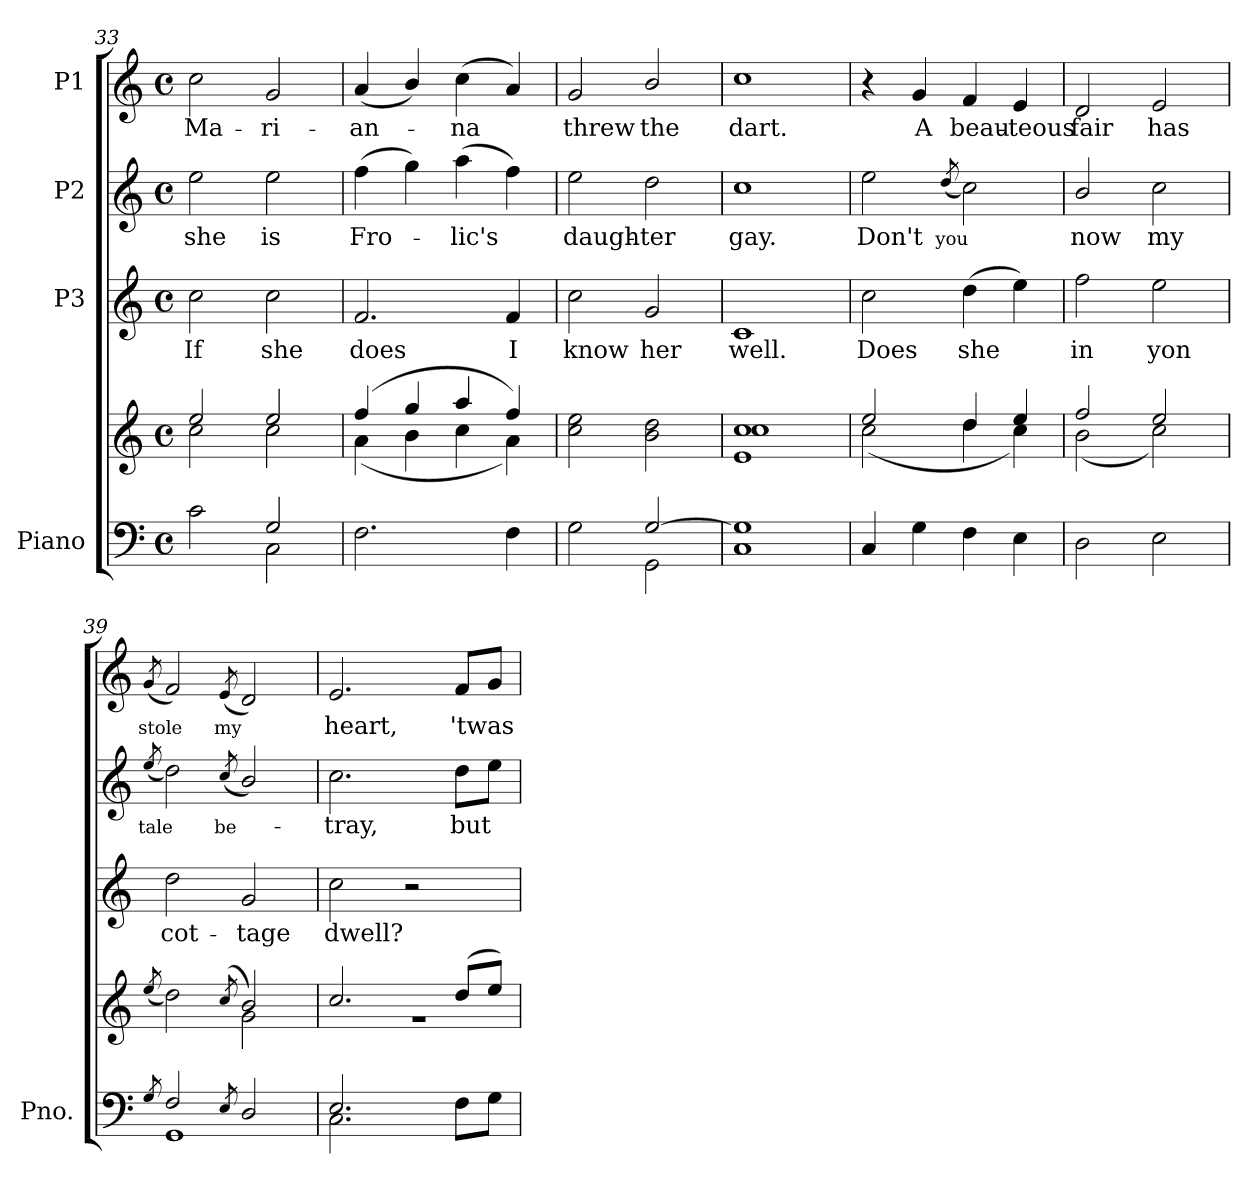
**kern	**kern	**kern	**text	**kern	**text	**kern	**text
*part4	*part4	*part3	*part3	*part2	*part2	*part1	*part1
*staff5	*staff4	*staff3	*staff3	*staff2	*staff2	*staff1	*staff1
*I"Piano	*	*I"P3	*	*I"P2	*	*I"P1	*
*I'Pno.	*	*	*	*	*	*	*
*clefF4	*clefG2	*clefG2	*	*clefG2	*	*clefG2	*
*k[]	*k[]	*k[]	*	*k[]	*	*k[]	*
*C:	*C:	*C:	*	*C:	*	*C:	*
*M4/4	*M4/4	*M4/4	*	*M4/4	*	*M4/4	*
*met(c)	*met(c)	*met(c)	*	*met(c)	*	*met(c)	*
=33	=33	=33	=33	=33	=33	=33	=33
*^	*^	*	*	*	*	*	*
!	!	!	!	!	!LO:LY:b:color=#000000	!	!	!	!
!	!	!	!	!	!	!	!LO:LY:b:color=#000000	!	!
!	!	!	!	!	!	!	!	!	!LO:LY:b:color=#000000
2ci\	2ryy	2eei/	2cci\	2cci\	If	2eei\	she	2cci\	Ma-
!	!	!	!	!	!LO:LY:b:color=#000000	!	!	!	!
!	!	!	!	!	!	!	!LO:LY:b:color=#000000	!	!
!	!	!	!	!	!	!	!	!	!LO:LY:b:color=#000000
2Gi/	2Ci\	2eei/	2cci\	2cci\	she	2eei\	is	2gi/	-ri-
*v	*v	*	*	*	*	*	*	*	*
=34	=34	=34	=34	=34	=34	=34	=34	=34
*^	*	*	*	*	*	*	*	*
!	!	!	!	!	!LO:LY:b:color=#000000	!	!	!	!
*v	*v	*	*	*	*	*	*	*	*
*^	*	*	*	*	*	*	*	*
!	!	!	!	!	!	!	!LO:LY:b:color=#000000	!	!
*v	*v	*	*	*	*	*	*	*	*
*^	*	*	*	*	*	*	*	*
!	!	!	!	!	!	!	!	!	!LO:LY:b:color=#000000
*v	*v	*	*	*	*	*	*	*	*
2.Fi\	(4ffi/	(4ai\	2.fi/	does	(4ffi\	Fro-	(4ai/	-an-
.	4ggi/	4bi\	.	.	4ggi\)	.	4bi/)	.
!	!	!	!	!	!	!LO:LY:b:color=#000000	!	!
!	!	!	!	!	!	!	!	!LO:LY:b:color=#000000
.	4aai/	4cci\	.	.	(4aai\	-lic's	(4cci\	-na
!	!	!	!	!LO:LY:b:color=#000000	!	!	!	!
4Fi\	4ffi/)	4ai\)	4fi/	I	4ffi\)	.	4ai/)	.
*	*v	*v	*	*	*	*	*	*
=35	=35	=35	=35	=35	=35	=35	=35
*^	*	*	*	*	*	*	*
*	*	*^	*	*	*	*	*	*
!	!	!	!	!	!LO:LY:b:color=#000000	!	!	!	!
*	*	*v	*v	*	*	*	*	*	*
*	*	*^	*	*	*	*	*	*
!	!	!	!	!	!	!	!LO:LY:b:color=#000000	!	!
*	*	*v	*v	*	*	*	*	*	*
*	*	*^	*	*	*	*	*	*
!	!	!	!	!	!	!	!	!	!LO:LY:b:color=#000000
*	*	*v	*v	*	*	*	*	*	*
2Gi\	2ryy	2cci\ 2eei	2cci\	know	2eei\	daugh-	2gi/	threw
!	!	!	!	!LO:LY:b:color=#000000	!	!	!	!
!	!	!	!	!	!	!LO:LY:b:color=#000000	!	!
!	!	!	!	!	!	!	!	!LO:LY:b:color=#000000
[2Gi/	2GGi\	2bi\ 2ddi	2gi/	her	2ddi\	-ter	2bi/	the
=36	=36	=36	=36	=36	=36	=36	=36	=36
*	*	*^	*	*	*	*	*	*
*	*	*	*^	*	*	*	*	*	*
!	!	!	!	!	!	!LO:LY:b:color=#000000	!	!	!	!
!	!	!	!	!	!	!	!	!LO:LY:b:color=#000000	!	!
!	!	!	!	!	!	!	!	!	!	!LO:LY:b:color=#000000
1Gi]	1Ci	1cci	1cci	1ei	1ci	well.	1cci	gay.	1cci	dart.
*v	*v	*	*	*	*	*	*	*	*	*
*	*	*v	*v	*	*	*	*	*	*
!!LO:PB:g=z
=37	=37	=37	=37	=37	=37	=37	=37	=37
*^	*	*^	*	*	*	*	*	*
!	!	!	!	!	!	!LO:LY:b:color=#000000	!	!	!	!
*v	*v	*	*	*	*	*	*	*	*	*
*	*	*v	*v	*	*	*	*	*	*
*^	*	*^	*	*	*	*	*	*
!	!	!	!	!	!	!	!	!LO:LY:b:color=#000000	!	!
*v	*v	*	*	*	*	*	*	*	*	*
*	*	*v	*v	*	*	*	*	*	*
4Ci/	2eei/	(2cci\	2cci\	Does	2eei\	Don't	4r	.
!	!	!	!	!	!	!	!	!LO:LY:b:color=#000000
4Gi\	.	.	.	.	.	.	4gi/	A
!	!	!	!	!	!	!LO:LY:b:color=#000000	!	!
.	.	.	.	.	(8qddi/	you	.	.
!	!	!	!	!LO:LY:b:color=#000000	!	!	!	!
!	!	!	!	!	!	!	!	!LO:LY:b:color=#000000
4Fi\	4ddi/	4ddi\	(4ddi\	she	2cci\)	.	4fi/	beau-
!	!	!	!	!	!	!	!	!LO:LY:b:color=#000000
4Ei\	4eei/	4cci\)	4eei\)	.	.	.	4ei/	-teous
=38	=38	=38	=38	=38	=38	=38	=38	=38
!	!	!	!	!LO:LY:b:color=#000000	!	!	!	!
!	!	!	!	!	!	!LO:LY:b:color=#000000	!	!
!	!	!	!	!	!	!	!	!LO:LY:b:color=#000000
2Di\	2ffi/	(2bi\	2ffi\	in	2bi/	now	2di/	fair
!	!	!	!	!LO:LY:b:color=#000000	!	!	!	!
!	!	!	!	!	!	!LO:LY:b:color=#000000	!	!
!	!	!	!	!	!	!	!	!LO:LY:b:color=#000000
2Ei\	2eei/	2cci\)	2eei\	yon	2cci\	my	2ei/	has
=39	=39	=39	=39	=39	=39	=39	=39	=39
!	!	!	!	!	!	!	!	!LO:LY:b:color=#000000
!	!	!	!	!	!	!LO:LY:b:color=#000000	!	!
8qGi/	(8qeei/	.	.	.	(8qeei/	tale	(8qgi/	stole
*^	*	*	*	*	*	*	*	*
!	!	!	!	!	!LO:LY:b:color=#000000	!	!	!	!
2Fi/	1GGi	2ddi\)	2ryy	2ddi\	cot-	2ddi\)	.	2fi/)	.
!	!	!	!	!	!	!	!	!	!LO:LY:b:color=#000000
!	!	!	!	!	!	!	!LO:LY:b:color=#000000	!	!
8qEi/	.	(8qcci/	.	.	.	(8qcci/	be-	(8qei/	my
!	!	!	!	!	!LO:LY:b:color=#000000	!	!	!	!
2Di/	.	2bi/)	2gi\	2gi/	-tage	2bi/)	.	2di/)	.
=40	=40	=40	=40	=40	=40	=40	=40	=40	=40
!	!	!	!	!	!LO:LY:b:color=#000000	!	!	!	!
!	!	!	!	!	!	!	!LO:LY:b:color=#000000	!	!
!	!	!	!	!	!	!	!	!	!LO:LY:b:color=#000000
2.Ei/	2.Ci\	2.cci/	1r	2cci\	dwell?	2.cci\	-tray,	2.ei/	heart,
.	.	.	.	2r	.	.	.	.	.
!	!	!	!	!	!	!	!LO:LY:b:color=#000000	!	!
!	!	!	!	!	!	!	!	!	!LO:LY:b:color=#000000
8Fi\L	4ryy	(8ddi/L	.	.	.	8ddi\L	but	8fi/L	'twas
8Gi\J	.	8eei/J)	.	.	.	8eei\J	.	8gi/J	.
*v	*v	*	*	*	*	*	*	*	*
*	*v	*v	*	*	*	*	*	*
=	=	=	=	=	=	=	=
*-	*-	*-	*-	*-	*-	*-	*-
